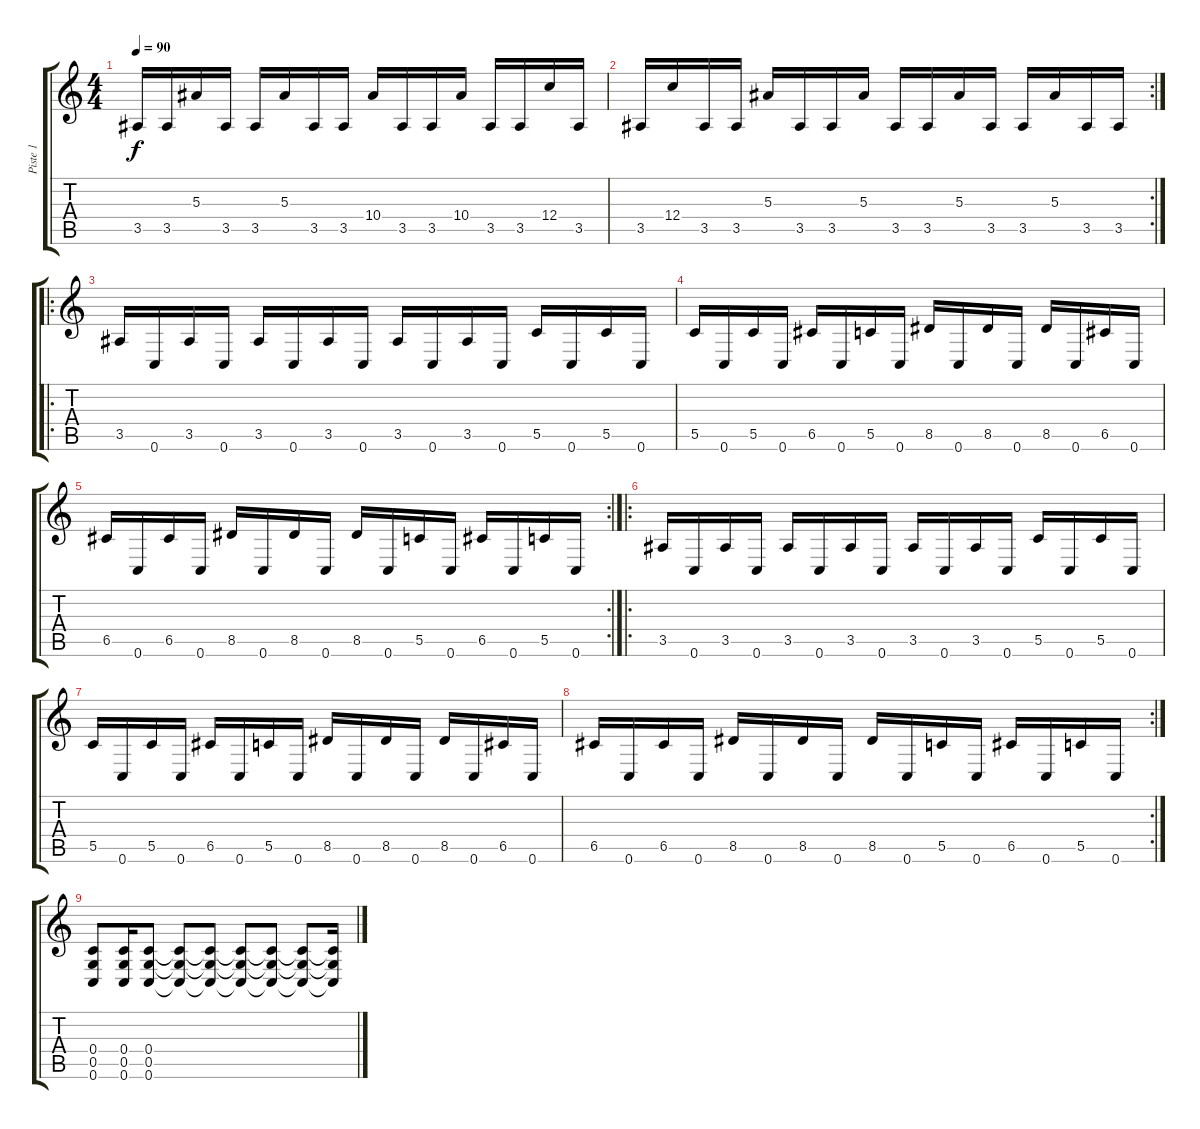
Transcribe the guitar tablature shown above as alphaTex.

\track ("Piste 1" "Piste 1") {instrument distortionguitar}
\staff {score tabs}
\tuning (D4 A3 F3 C3 G2 C2) {hide}
\ts (4 4)
\tempo 90
\clef g2
\ks c
3.5.16{dy f} 3.5.16 5.3.16 3.5.16 3.5.16 5.3.16 3.5.16 3.5.16 10.4.16 3.5.16 3.5.16 10.4.16 3.5.16 3.5.16 12.4.16 3.5.16 |
\rc 2
3.5.16 12.4.16 3.5.16 3.5.16 5.3.16 3.5.16 3.5.16 5.3.16 3.5.16 3.5.16 5.3.16 3.5.16 3.5.16 5.3.16 3.5.16 3.5.16 |
\ro
3.5.16 0.6.16 3.5.16 0.6.16 3.5.16 0.6.16 3.5.16 0.6.16 3.5.16 0.6.16 3.5.16 0.6.16 5.5.16 0.6.16 5.5.16 0.6.16 |
5.5.16 0.6.16 5.5.16 0.6.16 6.5.16 0.6.16 5.5.16 0.6.16 8.5.16 0.6.16 8.5.16 0.6.16 8.5.16 0.6.16 6.5.16 0.6.16 |
\rc 2
6.5.16 0.6.16 6.5.16 0.6.16 8.5.16 0.6.16 8.5.16 0.6.16 8.5.16 0.6.16 5.5.16 0.6.16 6.5.16 0.6.16 5.5.16 0.6.16 |
\ro
3.5.16 0.6.16 3.5.16 0.6.16 3.5.16 0.6.16 3.5.16 0.6.16 3.5.16 0.6.16 3.5.16 0.6.16 5.5.16 0.6.16 5.5.16 0.6.16 |
5.5.16 0.6.16 5.5.16 0.6.16 6.5.16 0.6.16 5.5.16 0.6.16 8.5.16 0.6.16 8.5.16 0.6.16 8.5.16 0.6.16 6.5.16 0.6.16 |
\rc 2
6.5.16 0.6.16 6.5.16 0.6.16 8.5.16 0.6.16 8.5.16 0.6.16 8.5.16 0.6.16 5.5.16 0.6.16 6.5.16 0.6.16 5.5.16 0.6.16 |
(0.4 0.5 0.6).8 (0.4 0.5 0.6).16 (0.4 0.5 0.6).8 (0.4{t} 0.5{t} 0.6{t}).8 (0.4{t} 0.5{t} 0.6{t}).8 (0.4{t} 0.5{t} 0.6{t}).8 (0.4{t} 0.5{t} 0.6{t}).8 (0.4{t} 0.5{t} 0.6{t}).8 (0.4{t} 0.5{t} 0.6{t}).16
